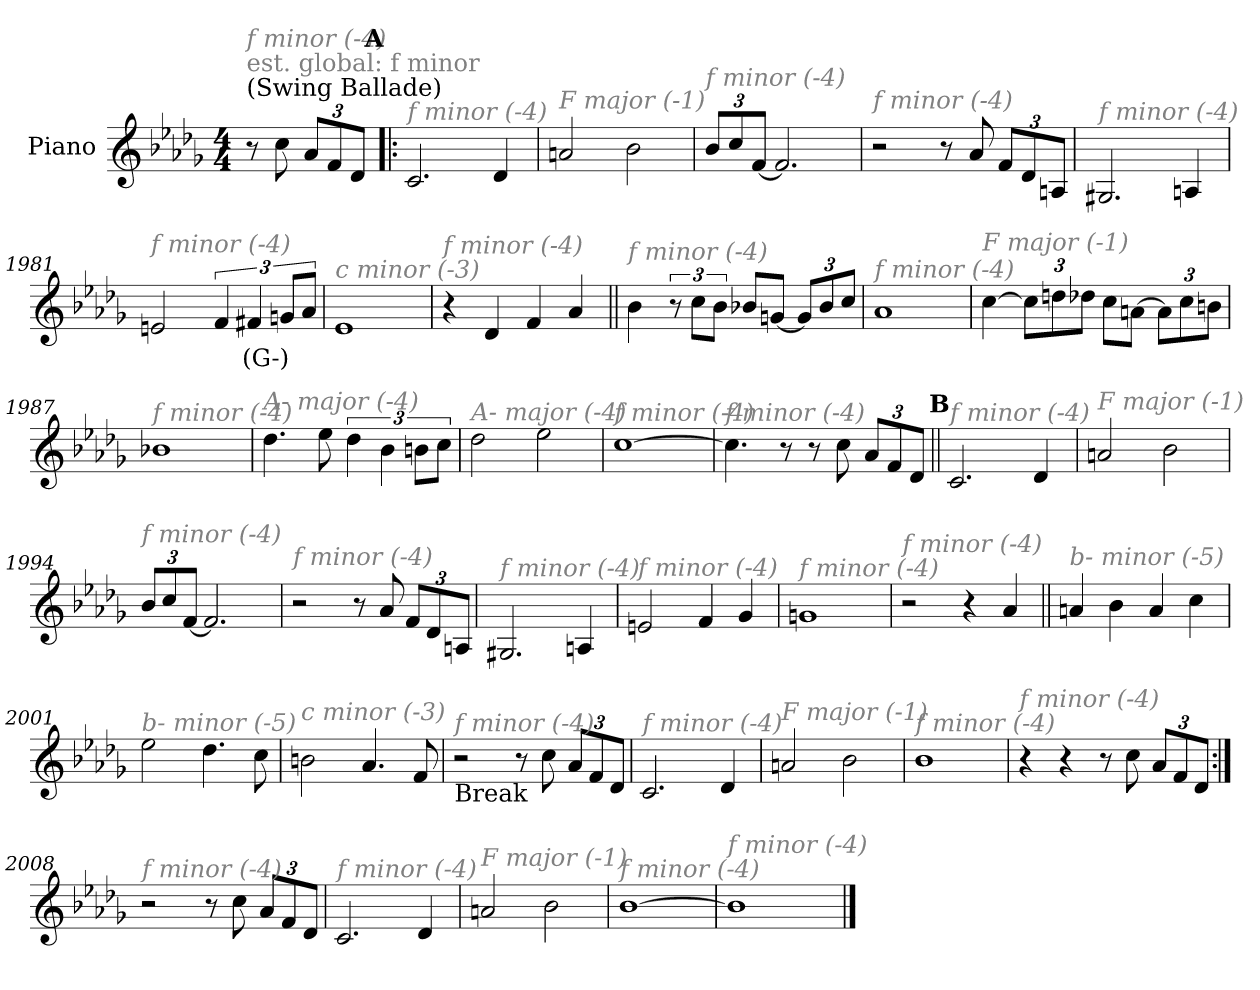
**kern	**text
*part1	*part1
*staff1	*staff1
*I"Piano	*
*I'Pno.	*
*clefG2	*
*k[b-e-a-d-g-]	*
*M4/4	*
*MM80	*
=1	=1
!LO:TX:a:t=(Swing Ballade)	!
!LO:TX:a:color=#808080:t=est. global&colon; f minor	!
!LO:TX:i:color=#808080:t=f minor (-4)	!
8r	.
8cc\	.
*Xbrackettup	*
12a-/L	.
12f/	.
12d-/J	.
!!LO:REH:place=s1:a:enc=none:fs=14:t=A
=1976!|:	=1976!|:
!LO:TX:i:color=#808080:t=f minor (-4)	!
2.c/	.
4d-/	.
=1977	=1977
!LO:TX:i:color=#808080:t=F major (-1)	!
2an/	.
2b-\	.
=1978	=1978
!LO:TX:i:color=#808080:t=f minor (-4)	!
12b-/L	.
12cc/	.
[12f/J	.
2.f/]	.
!!LO:LB:g=z
=1979	=1979
!LO:TX:i:color=#808080:t=f minor (-4)	!
2r	.
8r	.
8a-/	.
12f/L	.
12d-/	.
12An/J	.
=1980	=1980
!LO:TX:i:color=#808080:t=f minor (-4)	!
2.G#Xi/	.
4An/	.
=1981	=1981
!LO:TX:i:color=#808080:t=f minor (-4)	!
2en/	.
*brackettup	*
6f/	.
6f#Xj/	(G-)
12gn/L	.
12a-/J	.
=1982	=1982
!LO:TX:i:color=#808080:t=c minor (-3)	!
1e-	.
!!LO:LB:g=z
=1983	=1983
!LO:TX:i:color=#808080:t=f minor (-4)	!
4r	.
4d-/	.
4f/	.
4a-/	.
=1984||	=1984||
!LO:TX:i:color=#808080:t=f minor (-4)	!
4b-\	.
12r	.
12cc\L	.
12b-\J	.
8b-X/L	.
[8gn/J	.
*Xbrackettup	*
12g/L]	.
12b-/	.
12cc/J	.
=1985	=1985
!LO:TX:i:color=#808080:t=f minor (-4)	!
1a-	.
!!LO:LB:g=z
=1986	=1986
!LO:TX:i:color=#808080:t=F major (-1)	!
[4cc\	.
12cc\L]	.
12ddn\	.
12dd-X\J	.
8cc\L	.
[8an\J	.
12a\L]	.
12cc\	.
12bn\J	.
=1987	=1987
!LO:TX:i:color=#808080:t=f minor (-4)	!
1b-X	.
=1988	=1988
!LO:TX:i:color=#808080:t=A- major (-4)	!
4.dd-\	.
8ee-\	.
*brackettup	*
6dd-\	.
6b-\	.
12bn\L	.
12cc\J	.
!!LO:LB:g=z
=1989	=1989
!LO:TX:i:color=#808080:t=A- major (-4)	!
2dd-\	.
2ee-\	.
=1990	=1990
!LO:TX:i:color=#808080:t=f minor (-4)	!
[1cc	.
=1991	=1991
!LO:TX:i:color=#808080:t=f minor (-4)	!
4.cc\]	.
8r	.
8r	.
8cc\	.
*Xbrackettup	*
12a-/L	.
12f/	.
12d-/J	.
!!LO:LB:g=z
!!LO:REH:place=s1:a:enc=none:fs=14:t=B
=1992||	=1992||
!LO:TX:i:color=#808080:t=f minor (-4)	!
2.c/	.
4d-/	.
=1993	=1993
!LO:TX:i:color=#808080:t=F major (-1)	!
2an/	.
2b-\	.
=1994	=1994
!LO:TX:i:color=#808080:t=f minor (-4)	!
12b-/L	.
12cc/	.
[12f/J	.
2.f/]	.
=1995	=1995
!LO:TX:i:color=#808080:t=f minor (-4)	!
2r	.
8r	.
8a-/	.
12f/L	.
12d-/	.
12An/J	.
!!LO:LB:g=z
=1996	=1996
!LO:TX:i:color=#808080:t=f minor (-4)	!
2.G#Xi/	.
4An/	.
=1997	=1997
!LO:TX:i:color=#808080:t=f minor (-4)	!
2en/	.
4f/	.
4g-/	.
=1998	=1998
!LO:TX:i:color=#808080:t=f minor (-4)	!
1gn	.
=1999	=1999
!LO:TX:i:color=#808080:t=f minor (-4)	!
2r	.
4r	.
4a-/	.
!!LO:LB:g=z
=2000||	=2000||
!LO:TX:i:color=#808080:t=b- minor (-5)	!
4an/	.
4b-\	.
4a/	.
4cc\	.
=2001	=2001
!LO:TX:i:color=#808080:t=b- minor (-5)	!
2ee-\	.
4.dd-\	.
8cc\	.
=2002	=2002
!LO:TX:i:color=#808080:t=c minor (-3)	!
2bn\	.
4.a-/	.
8f/	.
=2003	=2003
!LO:TX:b:t=Break	!
!LO:TX:i:color=#808080:t=f minor (-4)	!
2r	.
8r	.
8cc\	.
12a-/L	.
12f/	.
12d-/J	.
!!LO:LB:g=z
=2004	=2004
!LO:TX:i:color=#808080:t=f minor (-4)	!
2.c/	.
4d-/	.
=2005	=2005
!LO:TX:i:color=#808080:t=F major (-1)	!
2an/	.
2b-\	.
=2006	=2006
!LO:TX:i:color=#808080:t=f minor (-4)	!
1b-	.
=2007	=2007
!LO:TX:i:color=#808080:t=f minor (-4)	!
4r	.
4r	.
8r	.
8cc\	.
12a-/L	.
12f/	.
12d-/J	.
!!LO:LB:g=z
=2008:|!	=2008:|!
!LO:TX:i:color=#808080:t=f minor (-4)	!
2r	.
8r	.
8cc\	.
12a-/L	.
12f/	.
12d-/J	.
=2009	=2009
!LO:TX:i:color=#808080:t=f minor (-4)	!
2.c/	.
4d-/	.
=2010	=2010
!LO:TX:i:color=#808080:t=F major (-1)	!
2an/	.
2b-\	.
=2011	=2011
!LO:TX:i:color=#808080:t=f minor (-4)	!
[1b-	.
=2012	=2012
!LO:TX:i:color=#808080:t=f minor (-4)	!
1b-]	.
==	==
*-	*-
